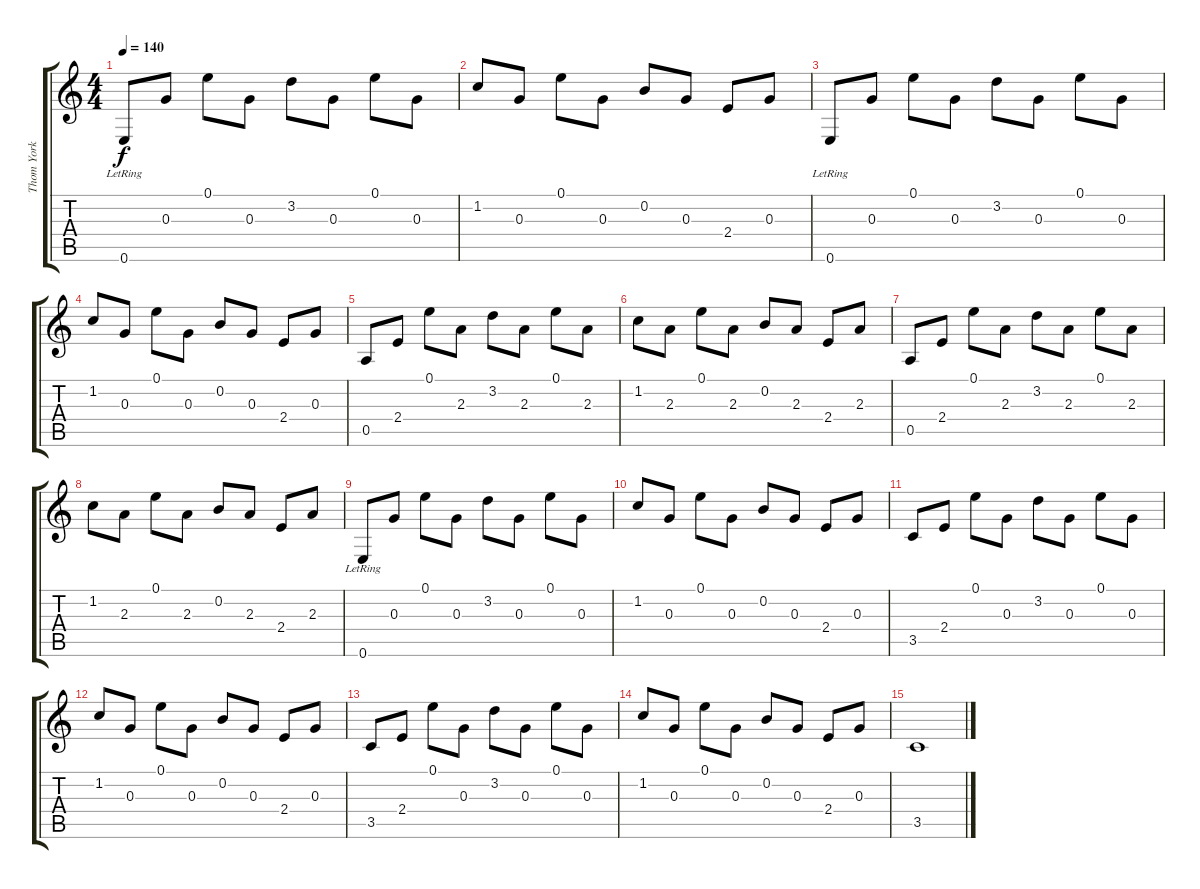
\track ("Thom York" "Thom York") {instrument acousticguitarnylon}
\staff {score tabs}
\tuning (E4 B3 G3 D3 A2 E2) {hide}
\ts (4 4)
\tempo 140
\clef g2
\ks c
0.6{lr}.8{dy f} 0.3.8 0.1.8 0.3.8 3.2.8 0.3.8 0.1.8 0.3.8 |
1.2.8 0.3.8 0.1.8 0.3.8 0.2.8 0.3.8 2.4.8 0.3.8 |
0.6{lr}.8 0.3.8 0.1.8 0.3.8 3.2.8 0.3.8 0.1.8 0.3.8 |
1.2.8 0.3.8 0.1.8 0.3.8 0.2.8 0.3.8 2.4.8 0.3.8 |
0.5.8 2.4.8 0.1.8 2.3.8 3.2.8 2.3.8 0.1.8 2.3.8 |
1.2.8 2.3.8 0.1.8 2.3.8 0.2.8 2.3.8 2.4.8 2.3.8 |
0.5.8 2.4.8 0.1.8 2.3.8 3.2.8 2.3.8 0.1.8 2.3.8 |
1.2.8 2.3.8 0.1.8 2.3.8 0.2.8 2.3.8 2.4.8 2.3.8 |
0.6{lr}.8 0.3.8 0.1.8 0.3.8 3.2.8 0.3.8 0.1.8 0.3.8 |
1.2.8 0.3.8 0.1.8 0.3.8 0.2.8 0.3.8 2.4.8 0.3.8 |
3.5.8 2.4.8 0.1.8 0.3.8 3.2.8 0.3.8 0.1.8 0.3.8 |
1.2.8 0.3.8 0.1.8 0.3.8 0.2.8 0.3.8 2.4.8 0.3.8 |
3.5.8 2.4.8 0.1.8 0.3.8 3.2.8 0.3.8 0.1.8 0.3.8 |
1.2.8 0.3.8 0.1.8 0.3.8 0.2.8 0.3.8 2.4.8 0.3.8 |
3.5.1
